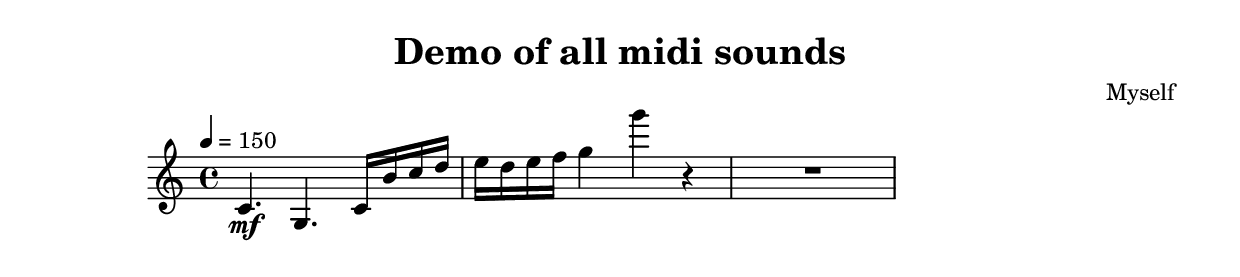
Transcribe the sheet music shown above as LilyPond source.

%% Do not edit this file; it is auto-generated from LSR http://lsr.dsi.unimi.it
%% This file is in the public domain.
\version "2.11.48"

\header {
  lsrtags = "vocal-music, keyboards, unfretted-strings, midi"

  texidoc = "
Problem: How to know which @code{midiInstrument} would be best for your
composition? Solution: A LilyPond demo file.



"
  doctitle = "Demo MidiInstruments"
} % begin verbatim
\header {
  title = "Demo of all midi sounds"
  arranger = "Myself "
}

basemelodie = \relative c' {
  c4. \mf g  c16 b' c d
  e16 d e f g4 g'4 r
  R1
}
melodie = { \tempo 4 = 150 \basemelodie }

\score {
  \new Staff <<
    \new Voice { \melodie
    }
  >>
  \layout { }
}

\score { 
  \new Staff <<
    %\set Staff.instrumentName= #"S/A"
    %\set Staff.midiMinimumVolume = #0.2 
    %\set Staff.midiMaximumVolume = #0.4
    %\set Voice.dynamicAbsoluteVolumeFunction = #0.6
    \new Voice { r \mf
      \set Staff.midiInstrument = #"acoustic grand" \melodie
      \set Staff.midiInstrument = #"bright acoustic" \melodie
      \set Staff.midiInstrument = #"electric grand" \melodie
      \set Staff.midiInstrument = #"honky-tonk" \melodie
      \set Staff.midiInstrument = #"electric piano 1" \melodie
      \set Staff.midiInstrument = #"electric piano 2" \melodie
      \set Staff.midiInstrument = #"harpsichord" \melodie
      \set Staff.midiInstrument = #"clav" \melodie
      \set Staff.midiInstrument = #"celesta" \melodie
      \set Staff.midiInstrument = #"glockenspiel" \melodie
      \set Staff.midiInstrument = #"music box" \melodie
      \set Staff.midiInstrument = #"vibraphone" \melodie
      \set Staff.midiInstrument = #"marimba" \melodie
      \set Staff.midiInstrument = #"xylophone" \melodie
      \set Staff.midiInstrument = #"tubular bells" \melodie
      \set Staff.midiInstrument = #"dulcimer" \melodie
      \set Staff.midiInstrument = #"drawbar organ" \melodie
      \set Staff.midiInstrument = #"percussive organ" \melodie
      \set Staff.midiInstrument = #"rock organ" \melodie
      \set Staff.midiInstrument = #"church organ" \melodie
      \set Staff.midiInstrument = #"reed organ" \melodie
      \set Staff.midiInstrument = #"accordion" \melodie
      \set Staff.midiInstrument = #"harmonica" \melodie
      \set Staff.midiInstrument = #"concertina" \melodie
      \set Staff.midiInstrument = #"acoustic guitar (nylon)" \melodie
      \set Staff.midiInstrument = #"acoustic guitar (steel)" \melodie
      \set Staff.midiInstrument = #"electric guitar (jazz)" \melodie
      \set Staff.midiInstrument = #"electric guitar (clean)" \melodie
      \set Staff.midiInstrument = #"electric guitar (muted)" \melodie
      \set Staff.midiInstrument = #"overdriven guitar" \melodie
      \set Staff.midiInstrument = #"distorted guitar" \melodie
      \set Staff.midiInstrument = #"acoustic bass" \melodie
      \set Staff.midiInstrument = #"electric bass (finger)" \melodie
      \set Staff.midiInstrument = #"electric bass (pick)" \melodie
      \set Staff.midiInstrument = #"fretless bass" \melodie
      \set Staff.midiInstrument = #"slap bass 1" \melodie
      \set Staff.midiInstrument = #"slap bass 2" \melodie
      \set Staff.midiInstrument = #"synth bass 1" \melodie
      \set Staff.midiInstrument = #"synth bass 2" \melodie
      \set Staff.midiInstrument = #"violin" \melodie
      \set Staff.midiInstrument = #"viola" \melodie
      \set Staff.midiInstrument = #"cello" \melodie
      \set Staff.midiInstrument = #"contrabass" \melodie
      \set Staff.midiInstrument = #"tremolo strings" \melodie
      \set Staff.midiInstrument = #"pizzicato strings" \melodie
      \set Staff.midiInstrument = #"orchestral strings" \melodie
      \set Staff.midiInstrument = #"timpani" \melodie
      \set Staff.midiInstrument = #"string ensemble 1" \melodie
      \set Staff.midiInstrument = #"string ensemble 2" \melodie
      \set Staff.midiInstrument = #"synthstrings 1" \melodie
      \set Staff.midiInstrument = #"synthstrings 2" \melodie
      \set Staff.midiInstrument = #"choir aahs" \melodie
      \set Staff.midiInstrument = #"voice oohs" \melodie
      \set Staff.midiInstrument = #"synth voice" \melodie
      \set Staff.midiInstrument = #"orchestra hit" \melodie
      \set Staff.midiInstrument = #"trumpet" \melodie
      \set Staff.midiInstrument = #"trombone" \melodie
      \set Staff.midiInstrument = #"tuba" \melodie
      \set Staff.midiInstrument = #"muted trumpet" \melodie
      \set Staff.midiInstrument = #"french horn" \melodie
      \set Staff.midiInstrument = #"brass section" \melodie
      \set Staff.midiInstrument = #"synthbrass 1" \melodie
      \set Staff.midiInstrument = #"synthbrass 2" \melodie
      \set Staff.midiInstrument = #"soprano sax" \melodie
      \set Staff.midiInstrument = #"alto sax" \melodie
      \set Staff.midiInstrument = #"tenor sax" \melodie
      \set Staff.midiInstrument = #"baritone sax" \melodie
      \set Staff.midiInstrument = #"oboe" \melodie
      \set Staff.midiInstrument = #"english horn" \melodie
      \set Staff.midiInstrument = #"bassoon" \melodie
      \set Staff.midiInstrument = #"clarinet" \melodie
      \set Staff.midiInstrument = #"piccolo" \melodie
      \set Staff.midiInstrument = #"flute" \melodie
      \set Staff.midiInstrument = #"recorder" \melodie
      \set Staff.midiInstrument = #"pan flute" \melodie
      \set Staff.midiInstrument = #"blown bottle" \melodie
      \set Staff.midiInstrument = #"shakuhachi" \melodie
      \set Staff.midiInstrument = #"whistle" \melodie
      \set Staff.midiInstrument = #"ocarina" \melodie
      \set Staff.midiInstrument = #"lead 1 (square)" \melodie
      \set Staff.midiInstrument = #"lead 2 (sawtooth)" \melodie
      \set Staff.midiInstrument = #"lead 3 (calliope)" \melodie
      \set Staff.midiInstrument = #"lead 4 (chiff)" \melodie
      \set Staff.midiInstrument = #"lead 5 (charang)" \melodie
      \set Staff.midiInstrument = #"lead 6 (voice)" \melodie
      \set Staff.midiInstrument = #"lead 7 (fifths)" \melodie
      \set Staff.midiInstrument = #"lead 8 (bass+lead)" \melodie
      \set Staff.midiInstrument = #"pad 1 (new age)" \melodie
      \set Staff.midiInstrument = #"pad 2 (warm)" \melodie
      \set Staff.midiInstrument = #"pad 3 (polysynth)" \melodie
      \set Staff.midiInstrument = #"pad 4 (choir)" \melodie
      \set Staff.midiInstrument = #"pad 5 (bowed)" \melodie
      \set Staff.midiInstrument = #"pad 6 (metallic)" \melodie
      \set Staff.midiInstrument = #"pad 7 (halo)" \melodie
      \set Staff.midiInstrument = #"pad 8 (sweep)" \melodie
      \set Staff.midiInstrument = #"fx 1 (rain)" \melodie
      \set Staff.midiInstrument = #"fx 2 (soundtrack)" \melodie
      \set Staff.midiInstrument = #"fx 3 (crystal)" \melodie
      \set Staff.midiInstrument = #"fx 4 (atmosphere)" \melodie
      \set Staff.midiInstrument = #"fx 5 (brightness)" \melodie
      \set Staff.midiInstrument = #"fx 6 (goblins)" \melodie
      \set Staff.midiInstrument = #"fx 7 (echoes)" \melodie
      \set Staff.midiInstrument = #"fx 8 (sci-fi)" \melodie
      \set Staff.midiInstrument = #"sitar" \melodie
      \set Staff.midiInstrument = #"banjo" \melodie
      \set Staff.midiInstrument = #"shamisen" \melodie
      \set Staff.midiInstrument = #"koto" \melodie
      \set Staff.midiInstrument = #"kalimba" \melodie
      \set Staff.midiInstrument = #"bagpipe" \melodie
      \set Staff.midiInstrument = #"fiddle" \melodie
      \set Staff.midiInstrument = #"shanai" \melodie
      \set Staff.midiInstrument = #"tinkle bell" \melodie
      \set Staff.midiInstrument = #"agogo" \melodie
      \set Staff.midiInstrument = #"steel drums" \melodie
      \set Staff.midiInstrument = #"woodblock" \melodie
      \set Staff.midiInstrument = #"taiko drum" \melodie
      \set Staff.midiInstrument = #"melodic tom" \melodie
      \set Staff.midiInstrument = #"synth drum" \melodie
      \set Staff.midiInstrument = #"reverse cymbal" \melodie
      \set Staff.midiInstrument = #"guitar fret noise" \melodie
      \set Staff.midiInstrument = #"breath noise" \melodie
      \set Staff.midiInstrument = #"seashore" \melodie
      \set Staff.midiInstrument = #"bird tweet" \melodie
      \set Staff.midiInstrument = #"telephone ring" \melodie
      \set Staff.midiInstrument = #"helicopter" \melodie
      \set Staff.midiInstrument = #"applause" \melodie
      \set Staff.midiInstrument = #"gunshot" \melodie
    }
  >>
  \midi { }
}
